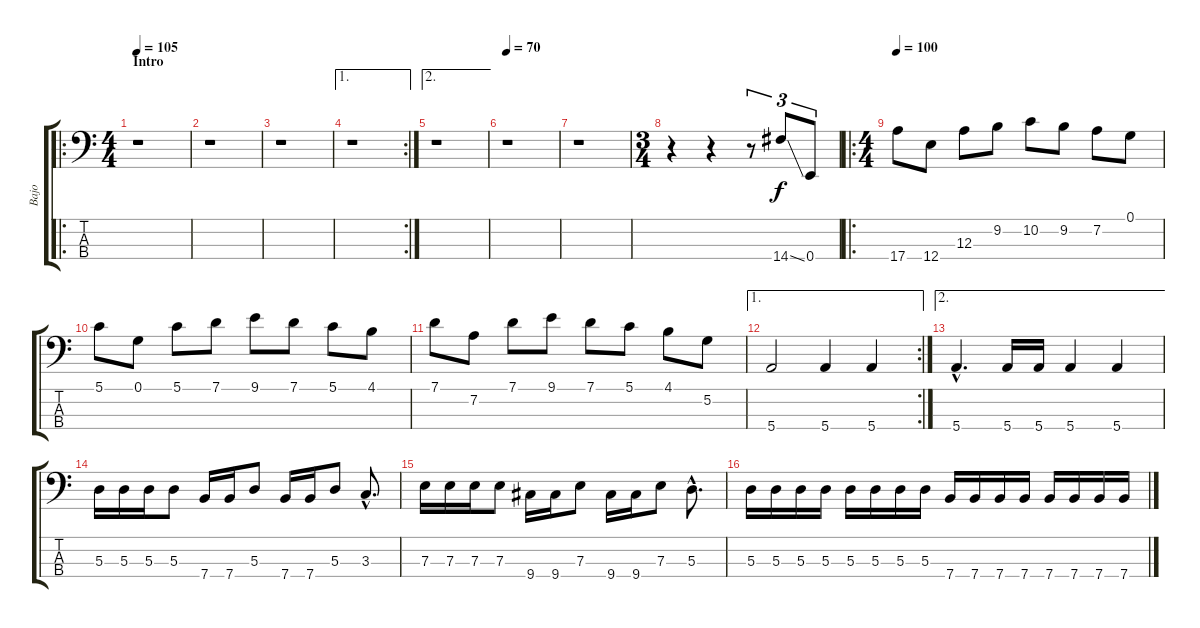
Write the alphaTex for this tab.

\track ("Bajo" "Bajo") {instrument electricbasspick}
\staff {score tabs}
\tuning (G2 D2 A1 E1) {hide}
\ro
\ts (4 4)
\section ("" "Intro")
\tempo 105
\tempo 96
\tempo 105
\clef f4
\ks c
r.1{dy f instrument electricbasspick} |
r.1 |
r.1 |
\ae 1
\rc 2
r.1 |
\ae 2
r.1 |
\tempo 70
r.1 |
r.1 |
\ts (3 4)
r.4 r.4 r.8{tu (3 2)} 14.4{ss}.8{tu (3 2)} 0.4.8{tu (3 2)} |
\ro
\ts (4 4)
\tempo 100
17.4.8 12.4.8 12.3.8 9.2.8 10.2.8 9.2.8 7.2.8 0.1.8 |
5.1.8 0.1.8 5.1.8 7.1.8 9.1.8 7.1.8 5.1.8 4.1.8 |
7.1.8 7.2.8 7.1.8 9.1.8 7.1.8 5.1.8 4.1.8 5.2.8 |
\ae 1
\rc 2
5.4.2 5.4.4 5.4.4 |
\ae 2
5.4{hac}.4{d} 5.4.16 5.4.16 5.4.4 5.4.4 |
5.3.16 5.3.16 5.3.16 5.3.8 7.4.16 7.4.16 5.3.8 7.4.16 7.4.16 5.3.8 3.3{hac}.8{d} |
7.3.16 7.3.16 7.3.16 7.3.8 9.4.16 9.4.16 7.3.8 9.4.16 9.4.16 7.3.8 5.3{hac}.8{d} |
5.3.16 5.3.16 5.3.16 5.3.16 5.3.16 5.3.16 5.3.16 5.3.16 7.4.16 7.4.16 7.4.16 7.4.16 7.4.16 7.4.16 7.4.16 7.4.16
